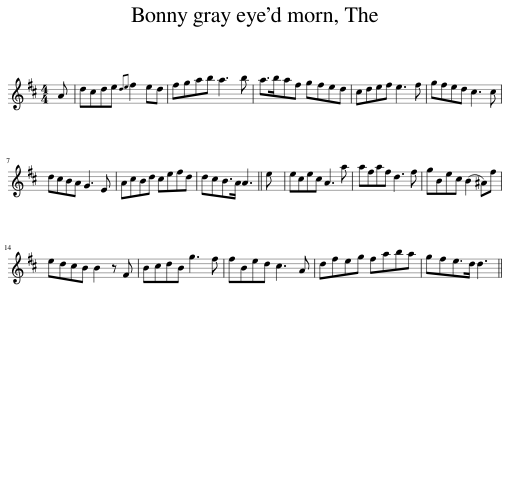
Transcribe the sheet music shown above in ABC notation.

X:1
L:1/8
M:4/4
I:linebreak $
K:D
V:1 treble
V:1
 A | dcde{de} f2 ed | fgab a3 b | a>baf gfed | cdef e3 f | %5
 gfed c3 c |$ dcBA G3 E | AcBd cefd | dcB>A A3 || e | %10
 ecec A3 a | afaf d3 f | gBec (B2 ^A)f |$ edcB B2 z F | BcdB g3 f | %15
 fBed c3 A | dfeg faba | gfe>d d3 || %18
